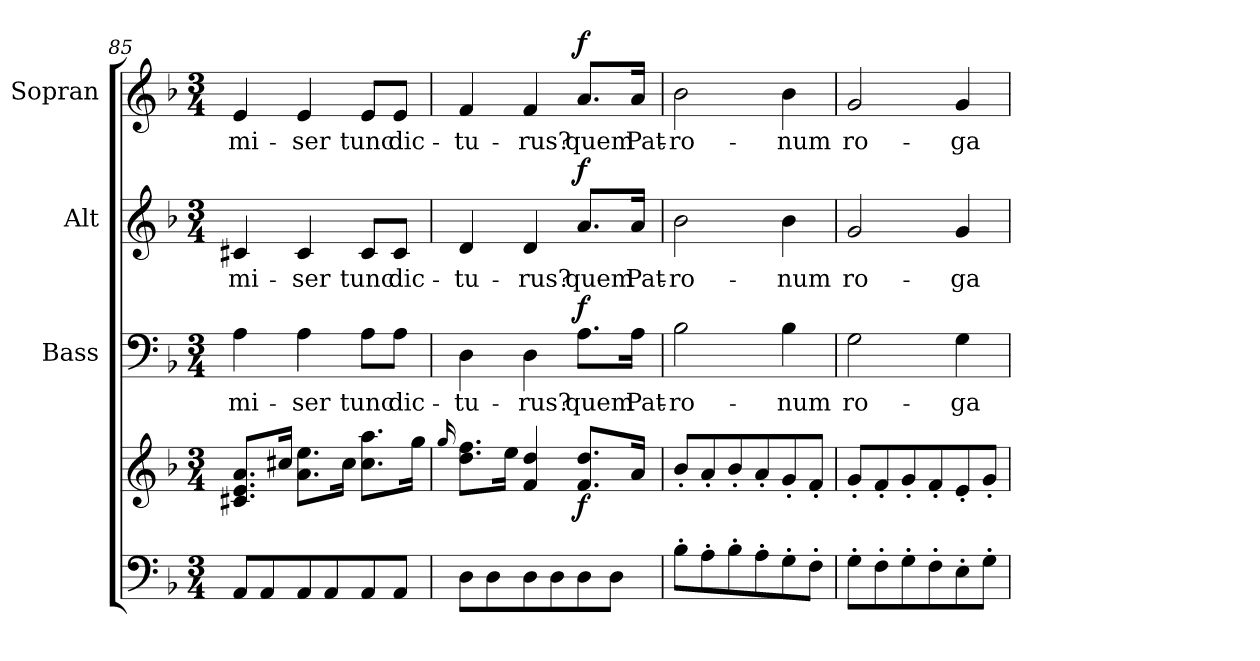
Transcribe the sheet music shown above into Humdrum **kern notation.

**kern	**kern	**dynam	**kern	**text	**dynam	**kern	**text	**dynam	**kern	**text	**dynam
*part4	*part4	*part4	*part3	*part3	*part3	*part2	*part2	*part2	*part1	*part1	*part1
*staff5	*staff4	*staff4/5	*staff3	*staff3	*staff3	*staff2	*staff2	*staff2	*staff1	*staff1	*staff1
*	*	*	*I"Bass	*	*	*I"Alt	*	*	*I"Sopran	*	*
*	*	*	*I'B.	*	*	*I'A.	*	*	*I'S.	*	*
*clefF4	*clefG2	*	*clefF4	*	*	*clefG2	*	*	*clefG2	*	*
*k[b-]	*k[b-]	*	*k[b-]	*	*	*k[b-]	*	*	*k[b-]	*	*
*F:	*F:	*	*F:	*	*	*F:	*	*	*F:	*	*
*M3/4	*M3/4	*	*M3/4	*	*	*M3/4	*	*	*M3/4	*	*
=85	=85	=85	=85	=85	=85	=85	=85	=85	=85	=85	=85
!	!	!	!	!LO:LY:b	!	!	!LO:LY:b	!	!	!LO:LY:b	!
8AA/L	8.c#X/ 8.e/ 8.a/L	.	4A\	mi-	.	4c#X/	mi-	.	4e/	mi-	.
8AA/	.	.	.	.	.	.	.	.	.	.	.
.	16cc#X/Jk	.	.	.	.	.	.	.	.	.	.
!	!	!	!	!LO:LY:b	!	!	!LO:LY:b	!	!	!LO:LY:b	!
8AA/	8.a\ 8.ee\L	.	4A\	-ser	.	4c#/	-ser	.	4e/	-ser	.
8AA/	.	.	.	.	.	.	.	.	.	.	.
.	16cc#\Jk	.	.	.	.	.	.	.	.	.	.
!	!	!	!	!LO:LY:b	!	!	!LO:LY:b	!	!	!LO:LY:b	!
8AA/	8.cc#\ 8.aa\L	.	8A\L	tunc	.	8c#/L	tunc	.	8e/L	tunc	.
!	!	!	!	!LO:LY:b	!	!	!LO:LY:b	!	!	!LO:LY:b	!
8AA/J	.	.	8A\J	dic-	.	8c#/J	dic-	.	8e/J	dic-	.
.	16gg\Jk	.	.	.	.	.	.	.	.	.	.
=86	=86	=86	=86	=86	=86	=86	=86	=86	=86	=86	=86
.	16qqgg/	.	.	.	.	.	.	.	.	.	.
!	!	!	!	!LO:LY:b	!	!	!LO:LY:b	!	!	!LO:LY:b	!
8D\L	8.dd\ 8.ff\L	.	4D\	-tu-	.	4d/	-tu-	.	4f/	-tu-	.
8D\	.	.	.	.	.	.	.	.	.	.	.
.	16ee\Jk	.	.	.	.	.	.	.	.	.	.
!	!	!	!	!LO:LY:b	!	!	!LO:LY:b	!	!	!LO:LY:b	!
8D\	4f/ 4dd/	.	4D\	-rus?	.	4d/	-rus?	.	4f/	-rus?	.
8D\	.	.	.	.	.	.	.	.	.	.	.
!	!	!LO:DY:b	!	!LO:LY:b	!LO:DY:a	!	!LO:LY:b	!LO:DY:a	!	!LO:LY:b	!LO:DY:a
8D\	8.f/ 8.dd/L	f	8.A\L	quem	f	8.a/L	quem	f	8.a/L	quem	f
8D\J	.	.	.	.	.	.	.	.	.	.	.
!	!	!	!	!LO:LY:b	!	!	!LO:LY:b	!	!	!LO:LY:b	!
.	16a/Jk	.	16A\Jk	Pat-	.	16a/Jk	Pat-	.	16a/Jk	Pat-	.
=87	=87	=87	=87	=87	=87	=87	=87	=87	=87	=87	=87
!	!	!	!	!LO:LY:b	!	!	!LO:LY:b	!	!	!LO:LY:b	!
8B-'>\L	8b-'</L	.	2B-\	-ro-	.	2b-\	-ro-	.	2b-\	-ro-	.
8A'>\	8a'</	.	.	.	.	.	.	.	.	.	.
8B-'>\	8b-'</	.	.	.	.	.	.	.	.	.	.
8A'>\	8a'</	.	.	.	.	.	.	.	.	.	.
!	!	!	!	!LO:LY:b	!	!	!LO:LY:b	!	!	!LO:LY:b	!
8G'>\	8g'</	.	4B-\	-num	.	4b-\	-num	.	4b-\	-num	.
8F'>\J	8f'</J	.	.	.	.	.	.	.	.	.	.
=88	=88	=88	=88	=88	=88	=88	=88	=88	=88	=88	=88
!	!	!	!	!LO:LY:b	!	!	!LO:LY:b	!	!	!LO:LY:b	!
8G'>\L	8g'</L	.	2G\	ro-	.	2g/	ro-	.	2g/	ro-	.
8F'>\	8f'</	.	.	.	.	.	.	.	.	.	.
8G'>\	8g'</	.	.	.	.	.	.	.	.	.	.
8F'>\	8f'</	.	.	.	.	.	.	.	.	.	.
!	!	!	!	!LO:LY:b	!	!	!LO:LY:b	!	!	!LO:LY:b	!
8E'>\	8e'</	.	4G\	-ga-	.	4g/	-ga-	.	4g/	-ga-	.
8G'>\J	8g'</J	.	.	.	.	.	.	.	.	.	.
=	=	=	=	=	=	=	=	=	=	=	=
*-	*-	*-	*-	*-	*-	*-	*-	*-	*-	*-	*-
